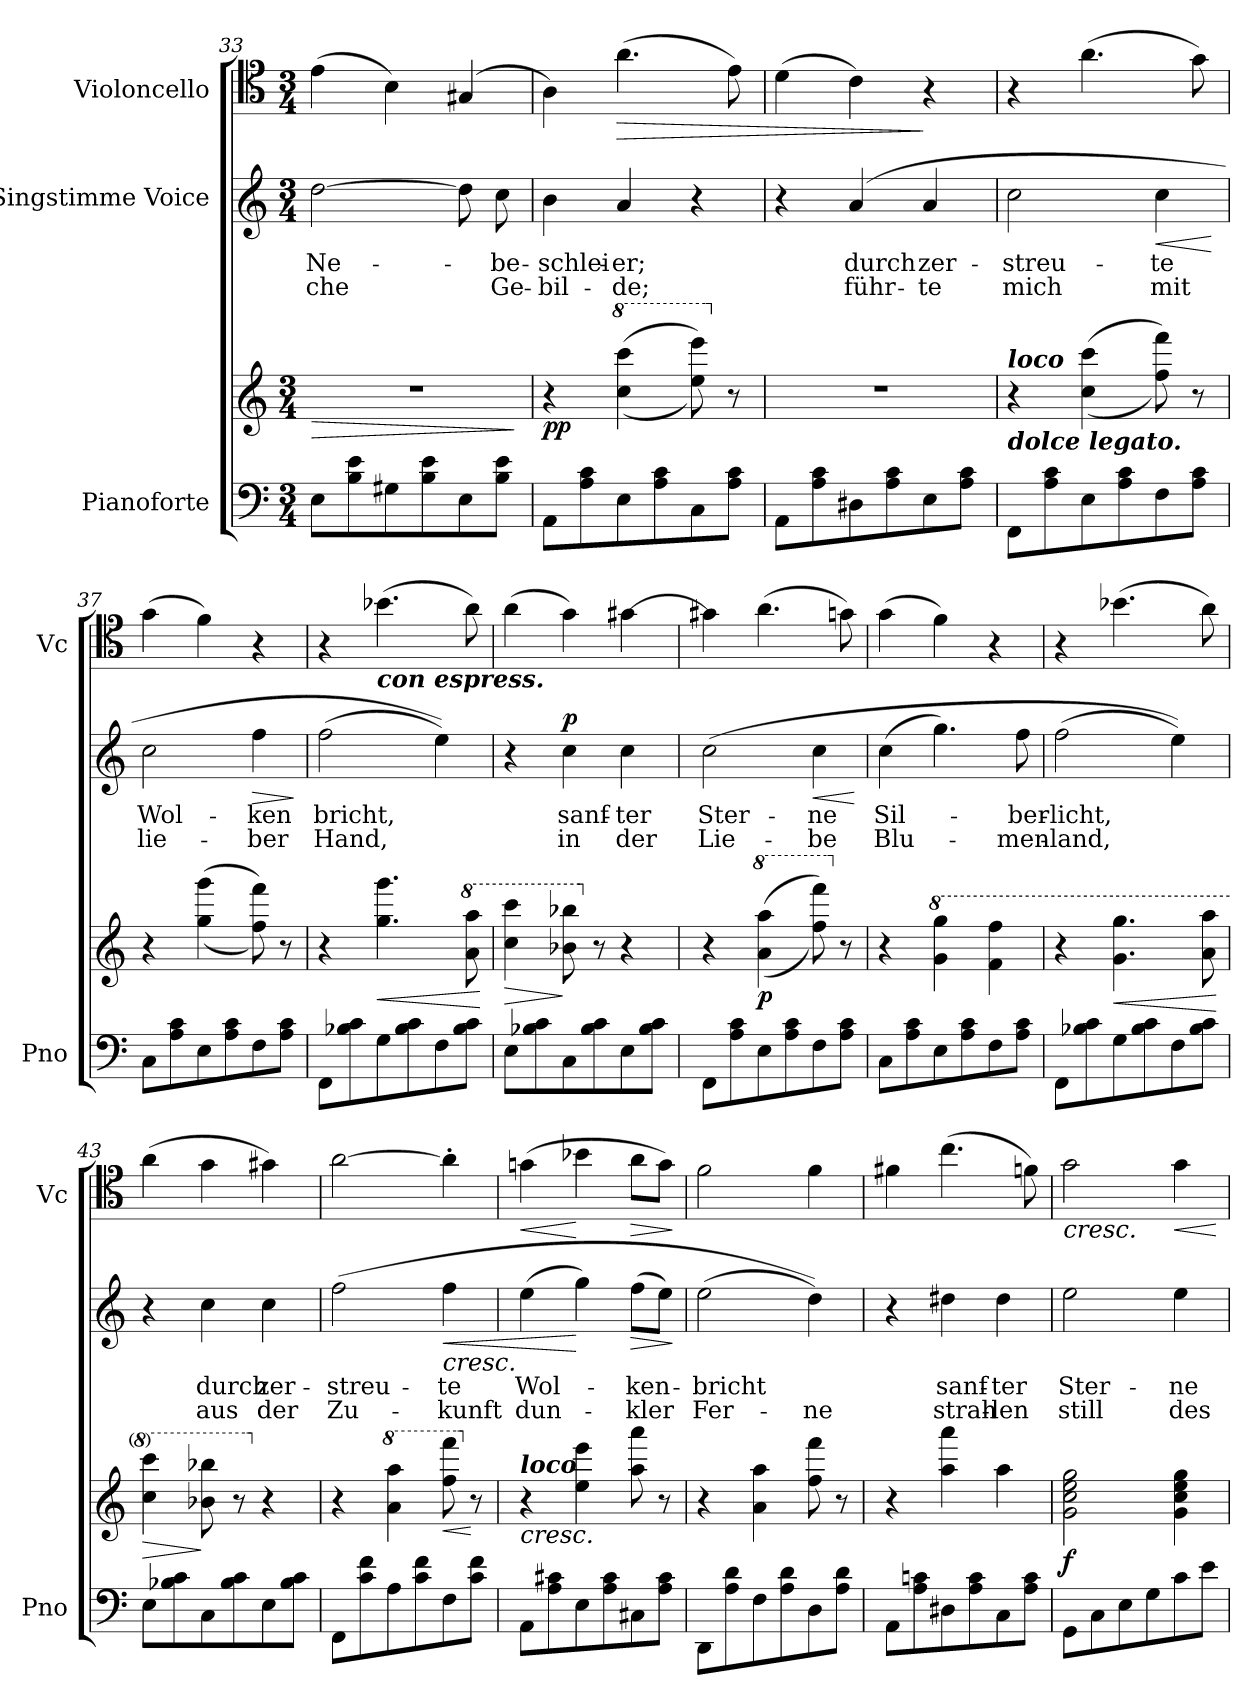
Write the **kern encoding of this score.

**kern	**kern	**dynam	**kern	**text	**text	**dynam	**kern	**dynam
*part3	*part3	*part3	*part2	*part2	*part2	*part2	*part1	*part1
*staff4	*staff3	*staff3/4	*staff2	*staff2	*staff2	*staff2	*staff1	*staff1
*I"Pianoforte	*	*	*I"Singstimme Voice	*	*	*	*I"Violoncello	*
*I'Pno	*	*	*	*	*	*	*I'Vc	*
*clefF4	*clefG2	*	*clefG2	*	*	*	*clefC4	*
*k[]	*k[]	*	*k[]	*	*	*	*k[]	*
*M3/4	*M3/4	*	*M3/4	*	*	*	*M3/4	*
=33	=33	=33	=33	=33	=33	=33	=33	=33
!	!	!LO:HP:b	!	!	!	!	!	!
8E\L	2.r	>	[2dd\	Ne-	-che	.	(4e\	.
8B\ 8e\	.	.	.	.	.	.	.	.
8G#X\	.	.	.	.	.	.	4B\)	.
8B\ 8e\	.	.	.	.	.	.	.	.
8E\	.	.	8dd\]	.	.	.	(>4G#X/	.
8B\ 8e\J	.	.	8cc\	-be-	Ge-	.	.	.
.	.	]	.	.	.	.	.	.
=34	=34	=34	=34	=34	=34	=34	=34	=34
!	!	!LO:DY:b	!	!	!	!	!	!
8AA\L	4r	pp	4b\	-schlei-	-bil-	.	4A\)	.
8A\ 8c\	.	.	.	.	.	.	.	.
*	*8va	*	*	*	*	*	*	*
!	!	!	!	!	!	!	!	!LO:HP:b
8E\	((4ccc\ 4cccc\	.	4a/	-er;	-de;	.	(4.a\	>
8A\ 8c\	.	.	.	.	.	.	.	.
8C\	8eee\ 8eeee\))	.	4r	.	.	.	.	.
*	*X8va	*	*	*	*	*	*	*
8A\ 8c\J	8r	.	.	.	.	.	8e\)	.
=35	=35	=35	=35	=35	=35	=35	=35	=35
8AA\L	2.r	.	4r	.	.	.	(4d\	.
8A\ 8c\	.	.	.	.	.	.	.	.
8D#X\	.	.	(4a/	durch	führ-	.	4c\)	.
8A\ 8c\	.	.	.	.	.	.	.	.
8E\	.	.	4a/	zer-	-te	.	4r	]
8A\ 8c\J	.	.	.	.	.	.	.	.
=36	=36	=36	=36	=36	=36	=36	=36	=36
!	!LO:TX:a:Bi:t=loco	!	!	!	!	!	!	!
!	!LO:TX:b:Bi:t=dolce legato.	!	!	!	!	!	!	!
8FF\L	4r	.	2cc\	-streu-	mich	.	4r	.
8A\ 8c\	.	.	.	.	.	.	.	.
8E\	((4cc\ 4ccc\	.	.	.	.	.	(4.a\	.
8A\ 8c\	.	.	.	.	.	.	.	.
!	!	!	!	!	!	!LO:HP:b	!	!
8F\	8ff\ 8fff\))	.	4cc\	-te	mit	<	.	.
8A\ 8c\J	8r	.	.	.	.	.	8g\)	.
.	.	.	.	.	.	[	.	.
=37	=37	=37	=37	=37	=37	=37	=37	=37
8C\L	4r	.	2cc\	Wol-	lie-	.	(4g\	.
8A\ 8c\	.	.	.	.	.	.	.	.
8E\	((4gg\ 4ggg\	.	.	.	.	.	4f\)	.
8A\ 8c\	.	.	.	.	.	.	.	.
!	!	!	!	!	!	!LO:HP:b	!	!
8F\	8ff\ 8fff\))	.	4ff\	-ken	-ber	>	4r	.
8A\ 8c\J	8r	.	.	.	.	.	.	.
.	.	.	.	.	.	]	.	.
=38	=38	=38	=38	=38	=38	=38	=38	=38
8FF\L	4r	.	(2ff\	bricht,	Hand,	.	4r	.
8B-X\ 8c\	.	.	.	.	.	.	.	.
!	!	!	!	!	!	!	!LO:TX:b:Bi:t=con espress.	!
!	!	!LO:HP:b	!	!	!	!	!	!
8G\	4.gg\ 4.ggg\	<	.	.	.	.	(4.b-X\	.
8B-\ 8c\	.	.	.	.	.	.	.	.
8F\	.	.	4ee\))	.	.	.	.	.
*	*8va	*	*	*	*	*	*	*
8B-\ 8c\J	8aa\ 8aaa\	.	.	.	.	.	8a\)	.
.	.	[	.	.	.	.	.	.
=39	=39	=39	=39	=39	=39	=39	=39	=39
!	!	!LO:HP:b	!	!	!	!	!	!
8E\L	4ccc\ 4cccc\	>	4r	.	.	.	(4a\	.
8B-X\ 8c\	.	.	.	.	.	.	.	.
!	!	!	!	!	!	!LO:DY:a	!	!
8C\	8bb-X\ 8bbb-X\	]	4cc\	sanf-	in	p	4g\)	.
*	*X8va	*	*	*	*	*	*	*
8B-\ 8c\	8r	.	.	.	.	.	.	.
8E\	4r	.	4cc\	-ter	der	.	[4g#X\	.
8B-\ 8c\J	.	.	.	.	.	.	.	.
=40	=40	=40	=40	=40	=40	=40	=40	=40
8FF\L	4r	.	(2cc\	Ster-	Lie-	.	4g#X\]	.
8A\ 8c\	.	.	.	.	.	.	.	.
*	*8va	*	*	*	*	*	*	*
!	!	!LO:DY:b	!	!	!	!	!	!
8E\	((4aa\ 4aaa\	p	.	.	.	.	(4.a\	.
8A\ 8c\	.	.	.	.	.	.	.	.
!	!	!	!	!	!	!LO:HP:b	!	!
8F\	8fff\ 8ffff\))	.	4cc\	-ne	-be	<	.	.
*	*X8va	*	*	*	*	*	*	*
8A\ 8c\J	8r	.	.	.	.	.	8gn\)	.
.	.	.	.	.	.	[	.	.
=41	=41	=41	=41	=41	=41	=41	=41	=41
8C\L	4r	.	(4cc\	Sil-	Blu-	.	(4g\	.
8A\ 8c\	.	.	.	.	.	.	.	.
*	*8va	*	*	*	*	*	*	*
8E\	4gg\ 4ggg\	.	4.gg\)	.	.	.	4f\)	.
8A\ 8c\	.	.	.	.	.	.	.	.
8F\	4ff\ 4fff\	.	.	.	.	.	4r	.
8A\ 8c\J	.	.	8ff\	-ber-	-men-	.	.	.
=42	=42	=42	=42	=42	=42	=42	=42	=42
8FF\L	4r	.	(2ff\	-licht,	-land,	.	4r	.
8B-X\ 8c\	.	.	.	.	.	.	.	.
!	!	!LO:HP:b	!	!	!	!	!	!
8G\	4.gg\ 4.ggg\	<	.	.	.	.	(4.b-X\	.
8B-\ 8c\	.	.	.	.	.	.	.	.
8F\	.	.	4ee\))	.	.	.	.	.
8B-\ 8c\J	8aa\ 8aaa\	.	.	.	.	.	8a\)	.
.	.	[	.	.	.	.	.	.
=43	=43	=43	=43	=43	=43	=43	=43	=43
!	!	!LO:HP:b	!	!	!	!	!	!
8E\L	4ccc\ 4cccc\	>	4r	.	.	.	(4a\	.
8B-X\ 8c\	.	.	.	.	.	.	.	.
8C\	8bb-X\ 8bbb-X\	]	4cc\	durch	aus	.	4g\	.
8B-\ 8c\	8r	.	.	.	.	.	.	.
*	*X8va	*	*	*	*	*	*	*
8E\	4r	.	4cc\	zer-	der	.	4g#X\)	.
8B-\ 8c\J	.	.	.	.	.	.	.	.
=44	=44	=44	=44	=44	=44	=44	=44	=44
8FF\L	4r	.	(2ff\	-streu-	Zu-	.	[2a\	.
8c\ 8f\	.	.	.	.	.	.	.	.
*	*8va	*	*	*	*	*	*	*
8A\	4aa\ 4aaa\	.	.	.	.	.	.	.
8c\ 8f\	.	.	.	.	.	.	.	.
!	!	!	!LO:TX:b:i:t=cresc.	!	!	!	!	!
!	!	!LO:HP:b	!	!	!	!LO:HP:b	!	!
8F\	8fff\ 8ffff\	<	4ff\	-te	-kunft	<	4a'\]	.
*	*X8va	*	*	*	*	*	*	*
8c\ 8f\J	8r	[	.	.	.	.	.	.
=45	=45	=45	=45	=45	=45	=45	=45	=45
!	!LO:TX:a:Bi:t=loco	!	!	!	!	!	!	!
!	!LO:TX:b:i:t=cresc.	!	!	!	!	!	!	!
!	!	!	!	!	!	!	!	!LO:HP:b
8AA\L	4r	.	(4ee\	Wol-	dun-	.	(4gn\	<
8A\ 8c#X\	.	.	.	.	.	.	.	.
8E\	4ee\ 4eee\	.	4gg\)	.	.	[	4b-X\	[
8A\ 8c#\	.	.	.	.	.	.	.	.
!	!	!	!	!	!	!LO:HP:b	!	!LO:HP:b
8C#X\	8aa\ 8aaa\	.	(8ff\L	-ken-	-kler	>	8a\L	>
8A\ 8c#\J	8r	.	8ee\J)	.	.	.	8g\J)	.
.	.	.	.	.	.	]	.	]
=46	=46	=46	=46	=46	=46	=46	=46	=46
8DD\L	4r	.	(2ee\	-bricht	Fer-	.	2f\	.
8A\ 8d\	.	.	.	.	.	.	.	.
8F\	4a\ 4aa\	.	.	.	.	.	.	.
8A\ 8d\	.	.	.	.	.	.	.	.
8D\	8ff\ 8fff\	.	4dd\))	.	-ne	.	4f\	.
8A\ 8d\J	8r	.	.	.	.	.	.	.
=47	=47	=47	=47	=47	=47	=47	=47	=47
8AA\L	4r	.	4r	.	.	.	4f#X\	.
8A\ 8cn\	.	.	.	.	.	.	.	.
8D#X\	4aa\ 4aaa\	.	4dd#X\	sanf-	strah-	.	(4.cc\	.
8A\ 8c\	.	.	.	.	.	.	.	.
8C\	4aa\	.	4dd#\	-ter	-len	.	.	.
8A\ 8c\J	.	.	.	.	.	.	8fn\)	.
=48	=48	=48	=48	=48	=48	=48	=48	=48
!	!	!	!	!	!	!	!LO:TX:b:i:t=cresc.	!
!	!	!LO:DY:b	!	!	!	!	!	!
8GG\L	2g\ 2cc\ 2ee\ 2gg\	f	2ee\	Ster-	still	.	2g\	.
8C\	.	.	.	.	.	.	.	.
8E\	.	.	.	.	.	.	.	.
8G\	.	.	.	.	.	.	.	.
!	!	!	!	!	!	!	!	!LO:HP:b
8c\	4g\ 4cc\ 4ee\ 4gg\	.	4ee\	-ne	des	.	4g\	<
8e\J	.	.	.	.	.	.	.	.
.	.	.	.	.	.	.	.	[
=	=	=	=	=	=	=	=	=
*-	*-	*-	*-	*-	*-	*-	*-	*-
